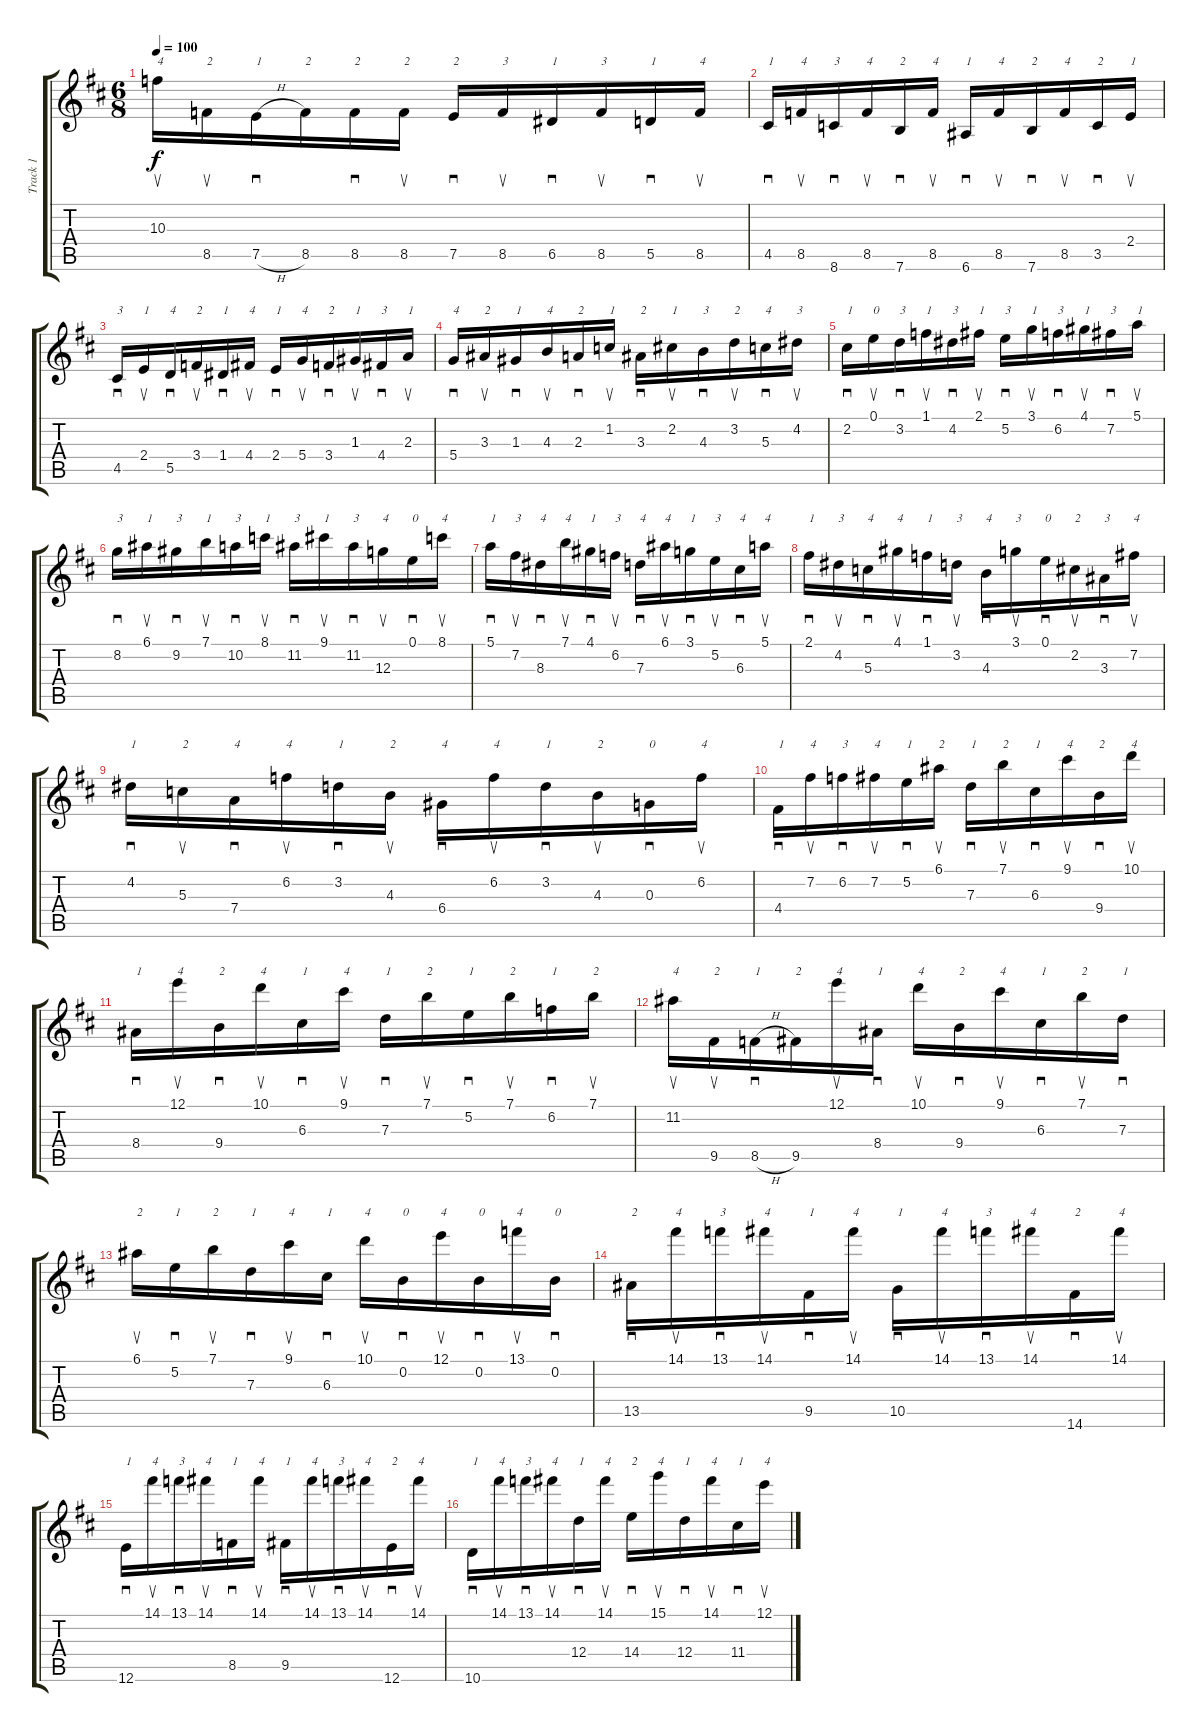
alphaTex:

\track ("Track 1" "Track 1") {instrument acousticguitarnylon}
\staff {score tabs}
\tuning (E4 B3 G3 D3 A2 E2) {hide}
\ts (6 8)
\tempo 100
\clef g2
\ks bminor
10.3.16{su txt "4" dy f} 8.5.16{su txt "2"} 7.5{h}.16{sd txt "1"} 8.5.16{txt "2"} 8.5.16{sd txt "2"} 8.5.16{su txt "2"} 7.5.16{sd txt "2"} 8.5.16{su txt "3"} 6.5.16{sd txt "1"} 8.5.16{su txt "3"} 5.5.16{sd txt "1"} 8.5.16{su txt "4"} |
4.5.16{sd txt "1"} 8.5.16{su txt "4"} 8.6.16{sd txt "3"} 8.5.16{su txt "4"} 7.6.16{sd txt "2"} 8.5.16{su txt "4"} 6.6.16{sd txt "1"} 8.5.16{su txt "4"} 7.6.16{sd txt "2"} 8.5.16{su txt "4"} 3.5.16{sd txt "2"} 2.4.16{su txt "1"} |
4.5.16{sd txt "3"} 2.4.16{su txt "1"} 5.5.16{sd txt "4"} 3.4.16{su txt "2"} 1.4.16{sd txt "1"} 4.4.16{su txt "4"} 2.4.16{sd txt "1"} 5.4.16{su txt "4"} 3.4.16{sd txt "2"} 1.3.16{su txt "1"} 4.4.16{sd txt "3"} 2.3.16{su txt "1"} |
5.4.16{sd txt "4"} 3.3.16{su txt "2"} 1.3.16{sd txt "1"} 4.3.16{su txt "4"} 2.3.16{sd txt "2"} 1.2.16{su txt "1"} 3.3.16{sd txt "2"} 2.2.16{su txt "1"} 4.3.16{sd txt "3"} 3.2.16{su txt "2"} 5.3.16{sd txt "4"} 4.2.16{su txt "3"} |
2.2.16{sd txt "1"} 0.1.16{su txt "0"} 3.2.16{sd txt "3"} 1.1.16{su txt "1"} 4.2.16{sd txt "3"} 2.1.16{su txt "1"} 5.2.16{sd txt "3"} 3.1.16{su txt "1"} 6.2.16{sd txt "3"} 4.1.16{su txt "1"} 7.2.16{sd txt "3"} 5.1.16{su txt "1"} |
8.2.16{sd txt "3"} 6.1.16{su txt "1"} 9.2.16{sd txt "3"} 7.1.16{su txt "1"} 10.2.16{sd txt "3"} 8.1.16{su txt "1"} 11.2.16{sd txt "3"} 9.1.16{su txt "1"} 11.2.16{sd txt "3"} 12.3.16{su txt "4"} 0.1.16{sd txt "0"} 8.1.16{su txt "4"} |
5.1.16{sd txt "1"} 7.2.16{su txt "3"} 8.3.16{sd txt "4"} 7.1.16{su txt "4"} 4.1.16{sd txt "1"} 6.2.16{su txt "3"} 7.3.16{sd txt "4"} 6.1.16{su txt "4"} 3.1.16{sd txt "1"} 5.2.16{su txt "3"} 6.3.16{sd txt "4"} 5.1.16{su txt "4"} |
2.1.16{sd txt "1"} 4.2.16{su txt "3"} 5.3.16{sd txt "4"} 4.1.16{su txt "4"} 1.1.16{sd txt "1"} 3.2.16{su txt "3"} 4.3.16{sd txt "4"} 3.1.16{su txt "3"} 0.1.16{sd txt "0"} 2.2.16{su txt "2"} 3.3.16{sd txt "3"} 7.2.16{su txt "4"} |
4.2.16{sd txt "1"} 5.3.16{su txt "2"} 7.4.16{sd txt "4"} 6.2.16{su txt "4"} 3.2.16{sd txt "1"} 4.3.16{su txt "2"} 6.4.16{sd txt "4"} 6.2.16{su txt "4"} 3.2.16{sd txt "1"} 4.3.16{su txt "2"} 0.3.16{sd txt "0"} 6.2.16{su txt "4"} |
4.4.16{sd txt "1"} 7.2.16{su txt "4"} 6.2.16{sd txt "3"} 7.2.16{su txt "4"} 5.2.16{sd txt "1"} 6.1.16{su txt "2"} 7.3.16{sd txt "1"} 7.1.16{su txt "2"} 6.3.16{sd txt "1"} 9.1.16{su txt "4"} 9.4.16{sd txt "2"} 10.1.16{su txt "4"} |
8.4.16{sd txt "1"} 12.1.16{su txt "4"} 9.4.16{sd txt "2"} 10.1.16{su txt "4"} 6.3.16{sd txt "1"} 9.1.16{su txt "4"} 7.3.16{sd txt "1"} 7.1.16{su txt "2"} 5.2.16{sd txt "1"} 7.1.16{su txt "2"} 6.2.16{sd txt "1"} 7.1.16{su txt "2"} |
11.2.16{su txt "4"} 9.5.16{su txt "2"} 8.5{h}.16{sd txt "1"} 9.5.16{txt "2"} 12.1.16{su txt "4"} 8.4.16{sd txt "1"} 10.1.16{su txt "4"} 9.4.16{sd txt "2"} 9.1.16{su txt "4"} 6.3.16{sd txt "1"} 7.1.16{su txt "2"} 7.3.16{sd txt "1"} |
6.1.16{su txt "2"} 5.2.16{sd txt "1"} 7.1.16{su txt "2"} 7.3.16{sd txt "1"} 9.1.16{su txt "4"} 6.3.16{sd txt "1"} 10.1.16{su txt "4"} 0.2.16{sd txt "0"} 12.1.16{su txt "4"} 0.2.16{sd txt "0"} 13.1.16{su txt "4"} 0.2.16{sd txt "0"} |
13.5.16{sd txt "2"} 14.1.16{su txt "4"} 13.1.16{sd txt "3"} 14.1.16{su txt "4"} 9.5.16{sd txt "1"} 14.1.16{su txt "4"} 10.5.16{sd txt "1"} 14.1.16{su txt "4"} 13.1.16{sd txt "3"} 14.1.16{su txt "4"} 14.6.16{sd txt "2"} 14.1.16{su txt "4"} |
12.6.16{sd txt "1"} 14.1.16{su txt "4"} 13.1.16{sd txt "3"} 14.1.16{su txt "4"} 8.5.16{sd txt "1"} 14.1.16{su txt "4"} 9.5.16{sd txt "1"} 14.1.16{su txt "4"} 13.1.16{sd txt "3"} 14.1.16{su txt "4"} 12.6.16{sd txt "2"} 14.1.16{su txt "4"} |
10.6.16{sd txt "1"} 14.1.16{su txt "4"} 13.1.16{sd txt "3"} 14.1.16{su txt "4"} 12.4.16{sd txt "1"} 14.1.16{su txt "4"} 14.4.16{sd txt "2"} 15.1.16{su txt "4"} 12.4.16{sd txt "1"} 14.1.16{su txt "4"} 11.4.16{sd txt "1"} 12.1.16{su txt "4"}
